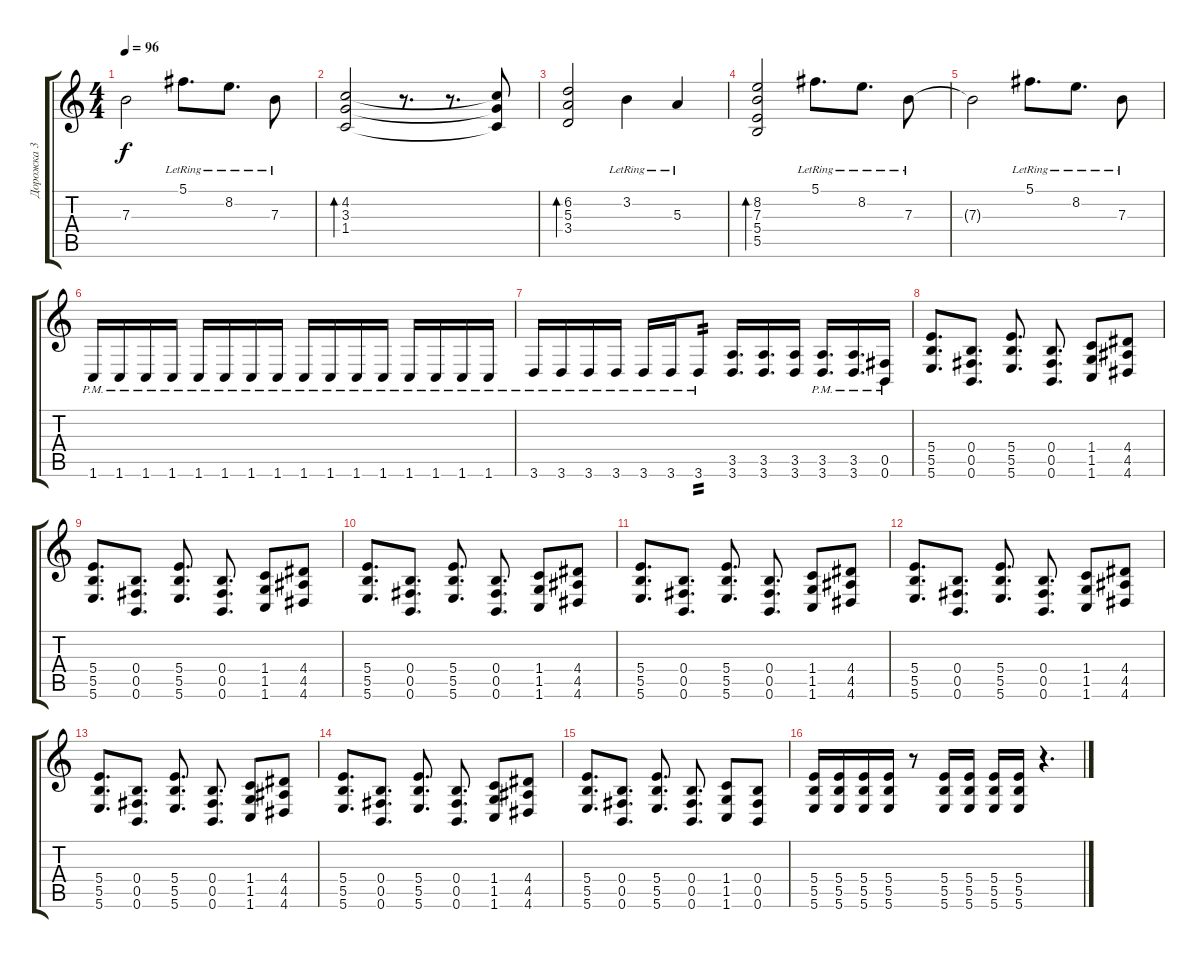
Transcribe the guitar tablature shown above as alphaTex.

\track ("Дорожка 3" "Дорожка 3") {instrument electricguitarclean}
\staff {score tabs}
\tuning (Db4 Ab3 E3 B2 Gb2 B1) {hide}
\ts (4 4)
\tempo 96
\clef g2
\ks c
7.3{t}.2{dy f} 5.1{lr}.8{d} 8.2{lr}.8{d} 7.3{lr}.8 |
(4.2 3.3 1.4).2{bd 240} r.8{d} r.8{d} (4.2{t} 3.3{t} 1.4{t}).8 |
(6.2 5.3 3.4).2{bd 240} 3.2{lr}.4 5.3{lr}.4 |
(8.2 7.3 5.4 5.5).2{bd 240} 5.1{lr}.8{d} 8.2{lr}.8{d} 7.3{lr}.8 |
7.3{t}.2 5.1{lr}.8{d} 8.2{lr}.8{d} 7.3{lr}.8 |
1.6{pm}.16{instrument distortionguitar} 1.6{pm}.16 1.6{pm}.16 1.6{pm}.16 1.6{pm}.16 1.6{pm}.16 1.6{pm}.16 1.6{pm}.16 1.6{pm}.16 1.6{pm}.16 1.6{pm}.16 1.6{pm}.16 1.6{pm}.16 1.6{pm}.16 1.6{pm}.16 1.6{pm}.16 |
3.6{pm}.16 3.6{pm}.16 3.6{pm}.16 3.6{pm}.16 3.6{pm}.16 3.6{pm}.16 3.6{pm}.8{tp 2} (3.5 3.6).16{d} (3.5 3.6).16{d} (3.5 3.6).16 (3.5{pm} 3.6{pm}).16{d} (3.5{pm} 3.6{pm}).16{d} (0.5{pm} 0.6{pm}).16 |
(5.4 5.5 5.6).8{d} (0.4 0.5 0.6).8{d} (5.4 5.5 5.6).8{d} (0.4 0.5 0.6).8{d} (1.4 1.5 1.6).8 (4.4 4.5 4.6).8 |
(5.4 5.5 5.6).8{d} (0.4 0.5 0.6).8{d} (5.4 5.5 5.6).8{d} (0.4 0.5 0.6).8{d} (1.4 1.5 1.6).8 (4.4 4.5 4.6).8 |
(5.4 5.5 5.6).8{d} (0.4 0.5 0.6).8{d} (5.4 5.5 5.6).8{d} (0.4 0.5 0.6).8{d} (1.4 1.5 1.6).8 (4.4 4.5 4.6).8 |
(5.4 5.5 5.6).8{d} (0.4 0.5 0.6).8{d} (5.4 5.5 5.6).8{d} (0.4 0.5 0.6).8{d} (1.4 1.5 1.6).8 (4.4 4.5 4.6).8 |
(5.4 5.5 5.6).8{d} (0.4 0.5 0.6).8{d} (5.4 5.5 5.6).8{d} (0.4 0.5 0.6).8{d} (1.4 1.5 1.6).8 (4.4 4.5 4.6).8 |
(5.4 5.5 5.6).8{d} (0.4 0.5 0.6).8{d} (5.4 5.5 5.6).8{d} (0.4 0.5 0.6).8{d} (1.4 1.5 1.6).8 (4.4 4.5 4.6).8 |
(5.4 5.5 5.6).8{d} (0.4 0.5 0.6).8{d} (5.4 5.5 5.6).8{d} (0.4 0.5 0.6).8{d} (1.4 1.5 1.6).8 (4.4 4.5 4.6).8 |
(5.4 5.5 5.6).8{d} (0.4 0.5 0.6).8{d} (5.4 5.5 5.6).8{d} (0.4 0.5 0.6).8{d} (1.4 1.5 1.6).8 (0.4 0.5 0.6).8 |
(5.4 5.5 5.6).16 (5.4 5.5 5.6).16 (5.4 5.5 5.6).16 (5.4 5.5 5.6).16 r.8 (5.4 5.5 5.6).16 (5.4 5.5 5.6).16 (5.4 5.5 5.6).16 (5.4 5.5 5.6).16 r.4{d}
